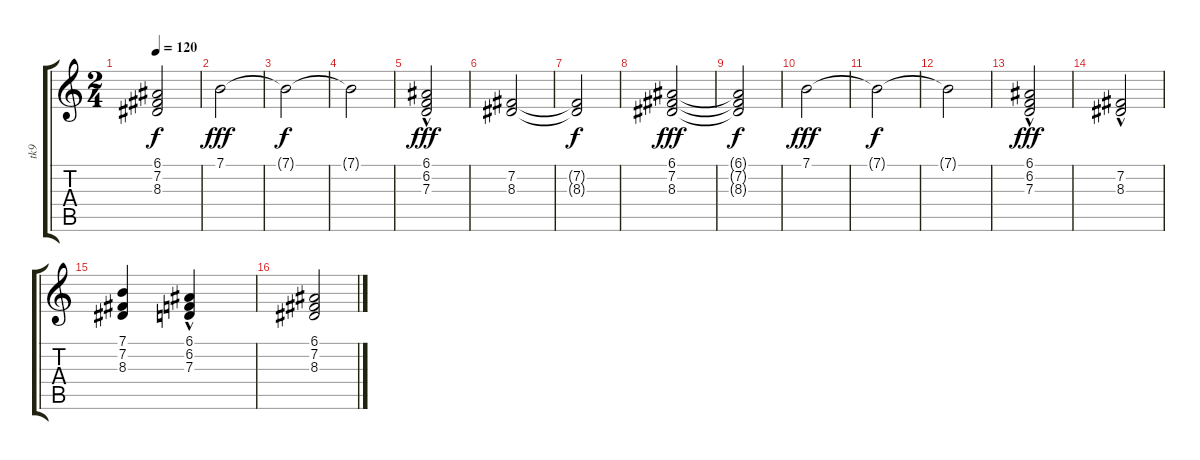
\track ("tk9" "tk9") {instrument stringensemble1}
\staff {score tabs}
\tuning (E4 B3 G3 D3 A2 E2) {hide}
\ts (2 4)
\tempo 120
\clef g2
\ks c
(6.1{t} 7.2{t} 8.3{t}).2{dy f} |
7.1.2{dy fff} |
7.1{t}.2{dy f} |
7.1{t}.2 |
(6.1 6.2{hac} 7.3).2{dy fff} |
(7.2 8.3).2 |
(7.2{t} 8.3{t}).2{dy f} |
(6.1 7.2 8.3).2{dy fff} |
(6.1{t} 7.2{t} 8.3{t}).2{dy f} |
7.1.2{dy fff} |
7.1{t}.2{dy f} |
7.1{t}.2 |
(6.1 6.2{hac} 7.3).2{dy fff} |
(7.2{hac} 8.3).2 |
(7.1 7.2 8.3).4 (6.1 6.2{hac} 7.3).4 |
(6.1 7.2 8.3).2
